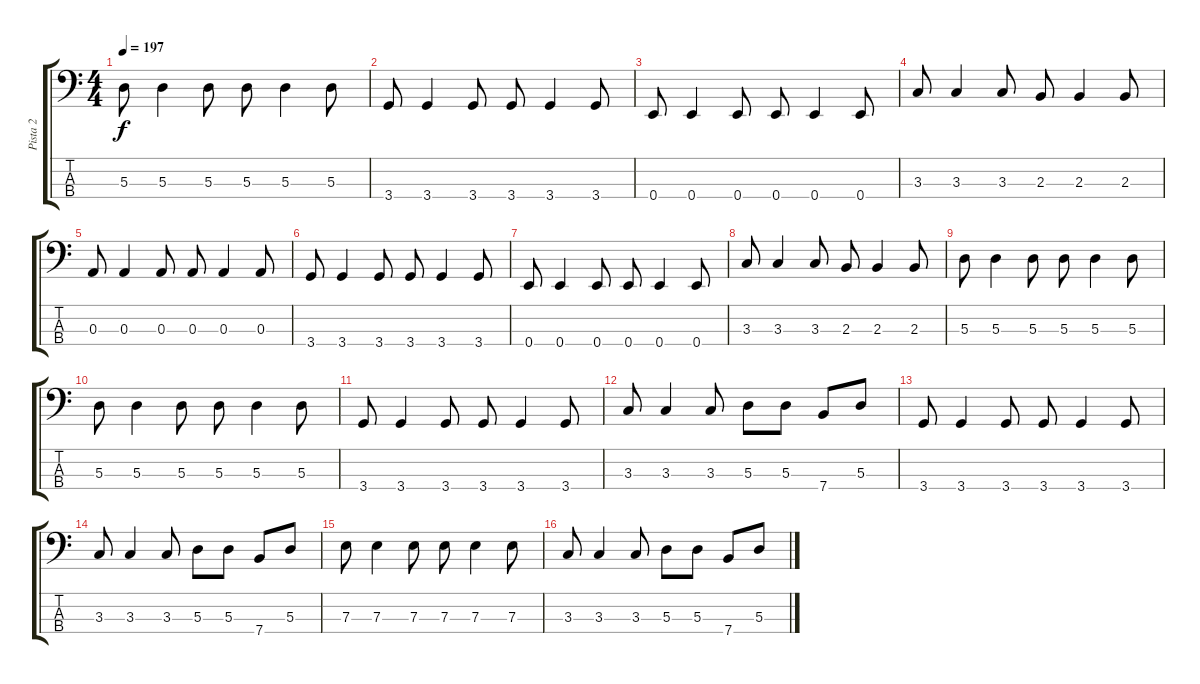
\track ("Pista 2" "Pista 2") {instrument electricbasspick}
\staff {score tabs}
\tuning (G2 D2 A1 E1) {hide}
\ts (4 4)
\tempo 197
\clef f4
\ks c
5.3.8{dy f} 5.3.4 5.3.8 5.3.8 5.3.4 5.3.8 |
3.4.8 3.4.4 3.4.8 3.4.8 3.4.4 3.4.8 |
0.4.8 0.4.4 0.4.8 0.4.8 0.4.4 0.4.8 |
3.3.8 3.3.4 3.3.8 2.3.8 2.3.4 2.3.8 |
0.3.8 0.3.4 0.3.8 0.3.8 0.3.4 0.3.8 |
3.4.8 3.4.4 3.4.8 3.4.8 3.4.4 3.4.8 |
0.4.8 0.4.4 0.4.8 0.4.8 0.4.4 0.4.8 |
3.3.8 3.3.4 3.3.8 2.3.8 2.3.4 2.3.8 |
5.3.8 5.3.4 5.3.8 5.3.8 5.3.4 5.3.8 |
5.3.8 5.3.4 5.3.8 5.3.8 5.3.4 5.3.8 |
3.4.8 3.4.4 3.4.8 3.4.8 3.4.4 3.4.8 |
3.3.8 3.3.4 3.3.8 5.3.8 5.3.8 7.4.8 5.3.8 |
3.4.8 3.4.4 3.4.8 3.4.8 3.4.4 3.4.8 |
3.3.8 3.3.4 3.3.8 5.3.8 5.3.8 7.4.8 5.3.8 |
7.3.8 7.3.4 7.3.8 7.3.8 7.3.4 7.3.8 |
3.3.8 3.3.4 3.3.8 5.3.8 5.3.8 7.4.8 5.3.8
